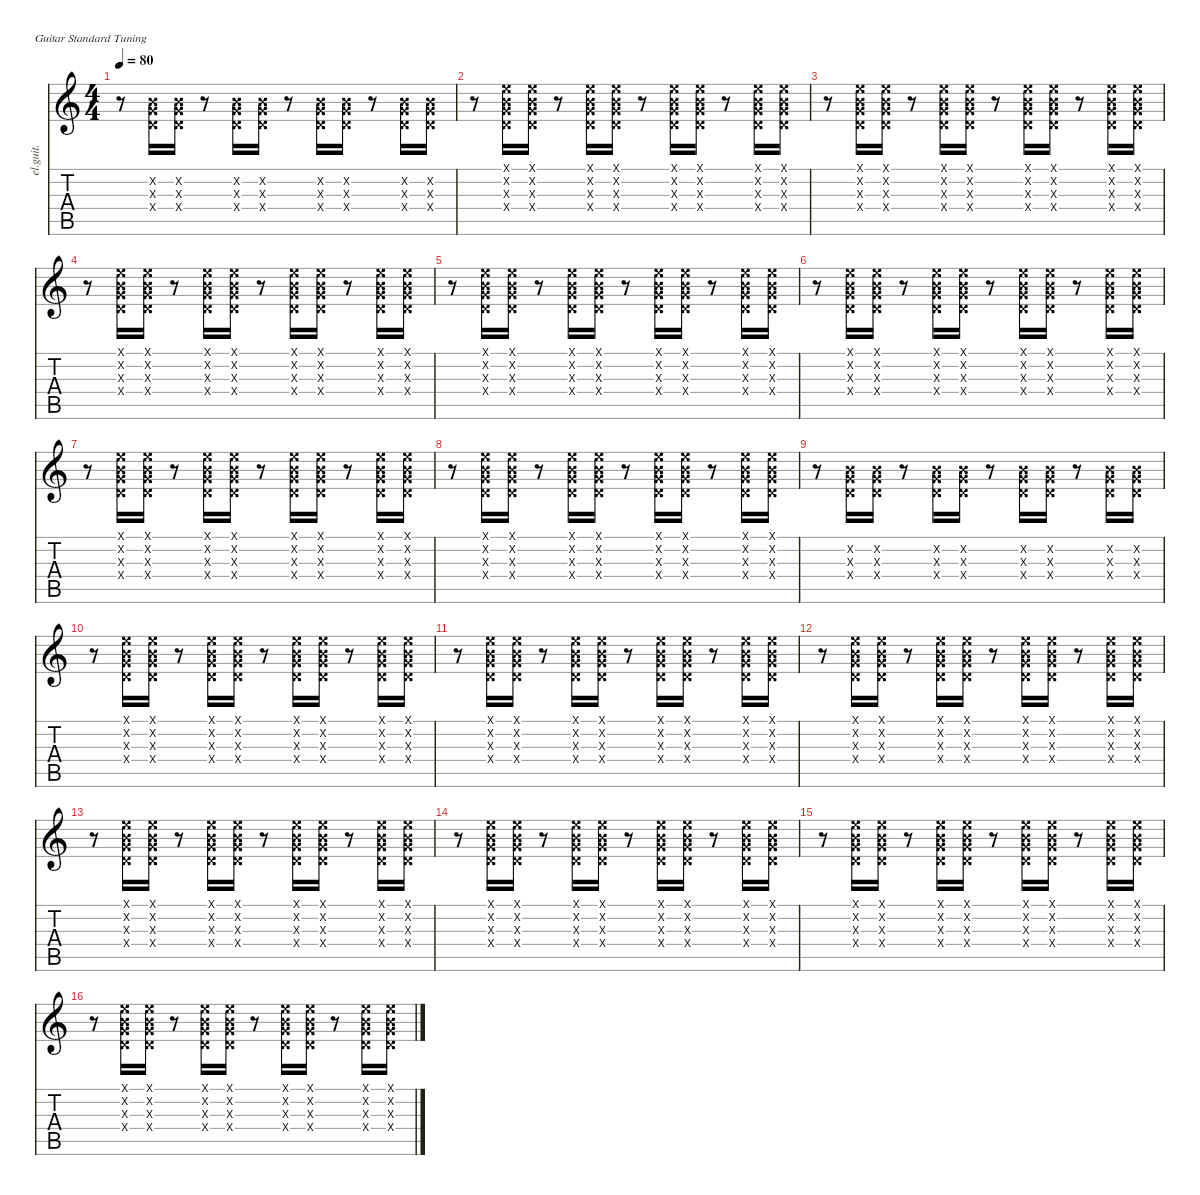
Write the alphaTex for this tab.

\defaultSystemsLayout 4
\hideDynamics
\bracketExtendMode nobrackets
\track ("Electric guitar (mute) 3" "el.guit.") {instrument electricguitarclean}
\staff {score tabs}
\tuning (E4 B3 G3 D3 A2 E2)
\ts (4 4)
\tempo 80
\clef g2
\ks c
r.8{dy f beam Down} (0.2{x} 0.3{x} 0.4{x}).16{beam Up} (0.2{x} 0.3{x} 0.4{x}).16{beam Up} r.8{beam Down} (0.2{x} 0.3{x} 0.4{x}).16{beam Up} (0.2{x} 0.3{x} 0.4{x}).16{beam Up} r.8{beam Down} (0.2{x} 0.3{x} 0.4{x}).16{beam Up} (0.2{x} 0.3{x} 0.4{x}).16{beam Up} r.8{beam Down} (0.2{x} 0.3{x} 0.4{x}).16{beam Up} (0.2{x} 0.3{x} 0.4{x}).16{beam Up} |
r.8{beam Down} (0.1{x} 0.2{x} 0.3{x} 0.4{x}).16{beam Up} (0.1{x} 0.2{x} 0.3{x} 0.4{x}).16{beam Up} r.8{beam Down} (0.1{x} 0.2{x} 0.3{x} 0.4{x}).16{beam Up} (0.1{x} 0.2{x} 0.3{x} 0.4{x}).16{beam Up} r.8{beam Down} (0.1{x} 0.2{x} 0.3{x} 0.4{x}).16{beam Up} (0.1{x} 0.2{x} 0.3{x} 0.4{x}).16{beam Up} r.8{beam Down} (0.1{x} 0.2{x} 0.3{x} 0.4{x}).16{beam Up} (0.1{x} 0.2{x} 0.3{x} 0.4{x}).16{beam Up} |
r.8{beam Down} (0.1{x} 0.2{x} 0.3{x} 0.4{x}).16{beam Up} (0.1{x} 0.2{x} 0.3{x} 0.4{x}).16{beam Up} r.8{beam Down} (0.1{x} 0.2{x} 0.3{x} 0.4{x}).16{beam Up} (0.1{x} 0.2{x} 0.3{x} 0.4{x}).16{beam Up} r.8{beam Down} (0.1{x} 0.2{x} 0.3{x} 0.4{x}).16{beam Up} (0.1{x} 0.2{x} 0.3{x} 0.4{x}).16{beam Up} r.8{beam Down} (0.1{x} 0.2{x} 0.3{x} 0.4{x}).16{beam Up} (0.1{x} 0.2{x} 0.3{x} 0.4{x}).16{beam Up} |
r.8{beam Down} (0.1{x} 0.2{x} 0.3{x} 0.4{x}).16{beam Up} (0.1{x} 0.2{x} 0.3{x} 0.4{x}).16{beam Up} r.8{beam Down} (0.1{x} 0.2{x} 0.3{x} 0.4{x}).16{beam Up} (0.1{x} 0.2{x} 0.3{x} 0.4{x}).16{beam Up} r.8{beam Down} (0.1{x} 0.2{x} 0.3{x} 0.4{x}).16{beam Up} (0.1{x} 0.2{x} 0.3{x} 0.4{x}).16{beam Up} r.8{beam Down} (0.1{x} 0.2{x} 0.3{x} 0.4{x}).16{beam Up} (0.1{x} 0.2{x} 0.3{x} 0.4{x}).16{beam Up} |
r.8{beam Down} (0.1{x} 0.2{x} 0.3{x} 0.4{x}).16{beam Up} (0.1{x} 0.2{x} 0.3{x} 0.4{x}).16{beam Up} r.8{beam Down} (0.1{x} 0.2{x} 0.3{x} 0.4{x}).16{beam Up} (0.1{x} 0.2{x} 0.3{x} 0.4{x}).16{beam Up} r.8{beam Down} (0.1{x} 0.2{x} 0.3{x} 0.4{x}).16{beam Up} (0.1{x} 0.2{x} 0.3{x} 0.4{x}).16{beam Up} r.8{beam Down} (0.1{x} 0.2{x} 0.3{x} 0.4{x}).16{beam Up} (0.1{x} 0.2{x} 0.3{x} 0.4{x}).16{beam Up} |
r.8{beam Down} (0.1{x} 0.2{x} 0.3{x} 0.4{x}).16{beam Up} (0.1{x} 0.2{x} 0.3{x} 0.4{x}).16{beam Up} r.8{beam Down} (0.1{x} 0.2{x} 0.3{x} 0.4{x}).16{beam Up} (0.1{x} 0.2{x} 0.3{x} 0.4{x}).16{beam Up} r.8{beam Down} (0.1{x} 0.2{x} 0.3{x} 0.4{x}).16{beam Up} (0.1{x} 0.2{x} 0.3{x} 0.4{x}).16{beam Up} r.8{beam Down} (0.1{x} 0.2{x} 0.3{x} 0.4{x}).16{beam Up} (0.1{x} 0.2{x} 0.3{x} 0.4{x}).16{beam Up} |
r.8{beam Down} (0.1{x} 0.2{x} 0.3{x} 0.4{x}).16{beam Up} (0.1{x} 0.2{x} 0.3{x} 0.4{x}).16{beam Up} r.8{beam Down} (0.1{x} 0.2{x} 0.3{x} 0.4{x}).16{beam Up} (0.1{x} 0.2{x} 0.3{x} 0.4{x}).16{beam Up} r.8{beam Down} (0.1{x} 0.2{x} 0.3{x} 0.4{x}).16{beam Up} (0.1{x} 0.2{x} 0.3{x} 0.4{x}).16{beam Up} r.8{beam Down} (0.1{x} 0.2{x} 0.3{x} 0.4{x}).16{beam Up} (0.1{x} 0.2{x} 0.3{x} 0.4{x}).16{beam Up} |
r.8{beam Down} (0.1{x} 0.2{x} 0.3{x} 0.4{x}).16{beam Up} (0.1{x} 0.2{x} 0.3{x} 0.4{x}).16{beam Up} r.8{beam Down} (0.1{x} 0.2{x} 0.3{x} 0.4{x}).16{beam Up} (0.1{x} 0.2{x} 0.3{x} 0.4{x}).16{beam Up} r.8{beam Down} (0.1{x} 0.2{x} 0.3{x} 0.4{x}).16{beam Up} (0.1{x} 0.2{x} 0.3{x} 0.4{x}).16{beam Up} r.8{beam Down} (0.1{x} 0.2{x} 0.3{x} 0.4{x}).16{beam Up} (0.1{x} 0.2{x} 0.3{x} 0.4{x}).16{beam Up} |
r.8{beam Down} (0.2{x} 0.3{x} 0.4{x}).16{beam Up} (0.2{x} 0.3{x} 0.4{x}).16{beam Up} r.8{beam Down} (0.2{x} 0.3{x} 0.4{x}).16{beam Up} (0.2{x} 0.3{x} 0.4{x}).16{beam Up} r.8{beam Down} (0.2{x} 0.3{x} 0.4{x}).16{beam Up} (0.2{x} 0.3{x} 0.4{x}).16{beam Up} r.8{beam Down} (0.2{x} 0.3{x} 0.4{x}).16{beam Up} (0.2{x} 0.3{x} 0.4{x}).16{beam Up} |
r.8{beam Down} (0.1{x} 0.2{x} 0.3{x} 0.4{x}).16{beam Up} (0.1{x} 0.2{x} 0.3{x} 0.4{x}).16{beam Up} r.8{beam Down} (0.1{x} 0.2{x} 0.3{x} 0.4{x}).16{beam Up} (0.1{x} 0.2{x} 0.3{x} 0.4{x}).16{beam Up} r.8{beam Down} (0.1{x} 0.2{x} 0.3{x} 0.4{x}).16{beam Up} (0.1{x} 0.2{x} 0.3{x} 0.4{x}).16{beam Up} r.8{beam Down} (0.1{x} 0.2{x} 0.3{x} 0.4{x}).16{beam Up} (0.1{x} 0.2{x} 0.3{x} 0.4{x}).16{beam Up} |
r.8{beam Down} (0.1{x} 0.2{x} 0.3{x} 0.4{x}).16{beam Up} (0.1{x} 0.2{x} 0.3{x} 0.4{x}).16{beam Up} r.8{beam Down} (0.1{x} 0.2{x} 0.3{x} 0.4{x}).16{beam Up} (0.1{x} 0.2{x} 0.3{x} 0.4{x}).16{beam Up} r.8{beam Down} (0.1{x} 0.2{x} 0.3{x} 0.4{x}).16{beam Up} (0.1{x} 0.2{x} 0.3{x} 0.4{x}).16{beam Up} r.8{beam Down} (0.1{x} 0.2{x} 0.3{x} 0.4{x}).16{beam Up} (0.1{x} 0.2{x} 0.3{x} 0.4{x}).16{beam Up} |
r.8{beam Down} (0.1{x} 0.2{x} 0.3{x} 0.4{x}).16{beam Up} (0.1{x} 0.2{x} 0.3{x} 0.4{x}).16{beam Up} r.8{beam Down} (0.1{x} 0.2{x} 0.3{x} 0.4{x}).16{beam Up} (0.1{x} 0.2{x} 0.3{x} 0.4{x}).16{beam Up} r.8{beam Down} (0.1{x} 0.2{x} 0.3{x} 0.4{x}).16{beam Up} (0.1{x} 0.2{x} 0.3{x} 0.4{x}).16{beam Up} r.8{beam Down} (0.1{x} 0.2{x} 0.3{x} 0.4{x}).16{beam Up} (0.1{x} 0.2{x} 0.3{x} 0.4{x}).16{beam Up} |
r.8{beam Down} (0.1{x} 0.2{x} 0.3{x} 0.4{x}).16{beam Up} (0.1{x} 0.2{x} 0.3{x} 0.4{x}).16{beam Up} r.8{beam Down} (0.1{x} 0.2{x} 0.3{x} 0.4{x}).16{beam Up} (0.1{x} 0.2{x} 0.3{x} 0.4{x}).16{beam Up} r.8{beam Down} (0.1{x} 0.2{x} 0.3{x} 0.4{x}).16{beam Up} (0.1{x} 0.2{x} 0.3{x} 0.4{x}).16{beam Up} r.8{beam Down} (0.1{x} 0.2{x} 0.3{x} 0.4{x}).16{beam Up} (0.1{x} 0.2{x} 0.3{x} 0.4{x}).16{beam Up} |
r.8{beam Down} (0.1{x} 0.2{x} 0.3{x} 0.4{x}).16{beam Up} (0.1{x} 0.2{x} 0.3{x} 0.4{x}).16{beam Up} r.8{beam Down} (0.1{x} 0.2{x} 0.3{x} 0.4{x}).16{beam Up} (0.1{x} 0.2{x} 0.3{x} 0.4{x}).16{beam Up} r.8{beam Down} (0.1{x} 0.2{x} 0.3{x} 0.4{x}).16{beam Up} (0.1{x} 0.2{x} 0.3{x} 0.4{x}).16{beam Up} r.8{beam Down} (0.1{x} 0.2{x} 0.3{x} 0.4{x}).16{beam Up} (0.1{x} 0.2{x} 0.3{x} 0.4{x}).16{beam Up} |
r.8{beam Down} (0.1{x} 0.2{x} 0.3{x} 0.4{x}).16{beam Up} (0.1{x} 0.2{x} 0.3{x} 0.4{x}).16{beam Up} r.8{beam Down} (0.1{x} 0.2{x} 0.3{x} 0.4{x}).16{beam Up} (0.1{x} 0.2{x} 0.3{x} 0.4{x}).16{beam Up} r.8{beam Down} (0.1{x} 0.2{x} 0.3{x} 0.4{x}).16{beam Up} (0.1{x} 0.2{x} 0.3{x} 0.4{x}).16{beam Up} r.8{beam Down} (0.1{x} 0.2{x} 0.3{x} 0.4{x}).16{beam Up} (0.1{x} 0.2{x} 0.3{x} 0.4{x}).16{beam Up} |
r.8{beam Down} (0.1{x} 0.2{x} 0.3{x} 0.4{x}).16{beam Up} (0.1{x} 0.2{x} 0.3{x} 0.4{x}).16{beam Up} r.8{beam Down} (0.1{x} 0.2{x} 0.3{x} 0.4{x}).16{beam Up} (0.1{x} 0.2{x} 0.3{x} 0.4{x}).16{beam Up} r.8{beam Down} (0.1{x} 0.2{x} 0.3{x} 0.4{x}).16{beam Up} (0.1{x} 0.2{x} 0.3{x} 0.4{x}).16{beam Up} r.8{beam Down} (0.1{x} 0.2{x} 0.3{x} 0.4{x}).16{beam Up} (0.1{x} 0.2{x} 0.3{x} 0.4{x}).16{beam Up}
